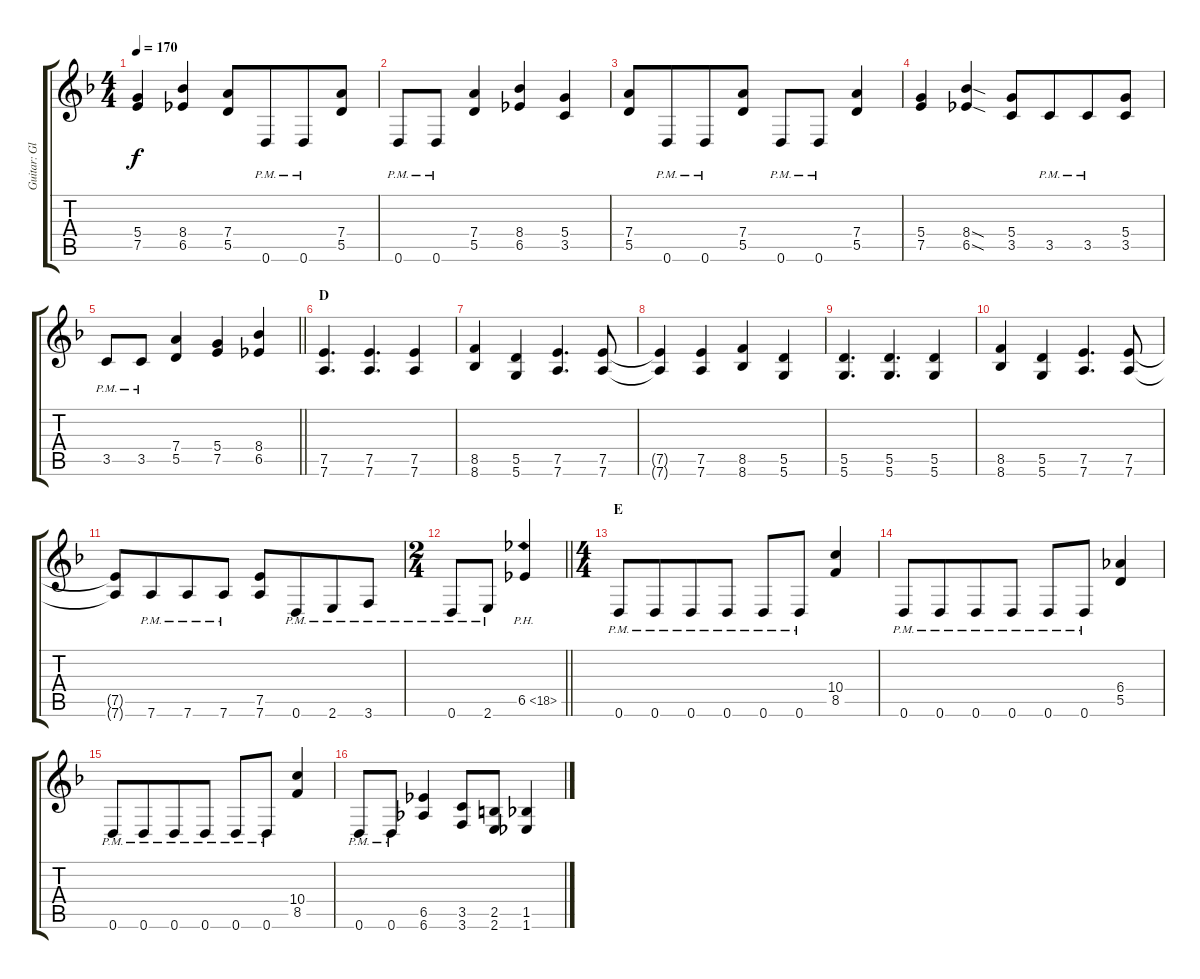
\track ("Guitar: Glenn" "Guitar: Gl") {instrument distortionguitar}
\staff {score tabs}
\tuning (E4 B3 G3 D3 A2 D2) {hide}
\ts (4 4)
\tempo 170
\clef g2
\ks f
(5.4 7.5).4{dy f} (8.4 6.5).4 (7.4 5.5).8 0.6{pm}.8{beam merge} 0.6{pm}.8 (7.4 5.5).8 |
0.6{pm}.8 0.6{pm}.8 (7.4 5.5).4 (8.4 6.5).4 (5.4 3.5).4 |
(7.4 5.5).8 0.6{pm}.8{beam merge} 0.6{pm}.8 (7.4 5.5).8 0.6{pm}.8 0.6{pm}.8 (7.4 5.5).4 |
(5.4 7.5).4 (8.4{sod} 6.5{sod}).4 (5.4 3.5).8 3.5{pm}.8{beam merge} 3.5{pm}.8 (5.4 3.5).8 |
\barLineRight lightlight
3.5{pm}.8 3.5{pm}.8 (7.4 5.5).4 (5.4 7.5).4 (8.4 6.5).4 |
\section ("" "D")
(7.5 7.6).4{d} (7.5 7.6).4{d} (7.5 7.6).4 |
(8.5 8.6).4 (5.5 5.6).4 (7.5 7.6).4{d} (7.5 7.6).8 |
(7.5{t} 7.6{t}).4 (7.5 7.6).4 (8.5 8.6).4 (5.5 5.6).4 |
(5.5 5.6).4{d} (5.5 5.6).4{d} (5.5 5.6).4 |
(8.5 8.6).4 (5.5 5.6).4 (7.5 7.6).4{d} (7.5 7.6).8 |
(7.5{t} 7.6{t}).8 7.6{pm}.8{beam merge} 7.6{pm}.8 7.6{pm}.8 (7.5 7.6).8 0.6{pm}.8{beam merge} 2.6{pm}.8 3.6{pm}.8 |
\ts (2 4)
\barLineRight lightlight
0.6{pm}.8 2.6{pm}.8 6.5{ph 12}.4 |
\ts (4 4)
\section ("" "E")
0.6{pm}.8 0.6{pm}.8{beam merge} 0.6{pm}.8 0.6{pm}.8 0.6{pm}.8 0.6{pm}.8{beam merge} (10.4 8.5).4 |
0.6{pm}.8 0.6{pm}.8{beam merge} 0.6{pm}.8 0.6{pm}.8 0.6{pm}.8 0.6{pm}.8{beam merge} (6.4 5.5).4 |
0.6{pm}.8 0.6{pm}.8{beam merge} 0.6{pm}.8 0.6{pm}.8 0.6{pm}.8 0.6{pm}.8{beam merge} (10.4 8.5).4 |
0.6{pm}.8 0.6{pm}.8{beam merge} (6.5 6.6).4{beam merge} (3.5 3.6).8 (2.5 2.6).8 (1.5 1.6).4
